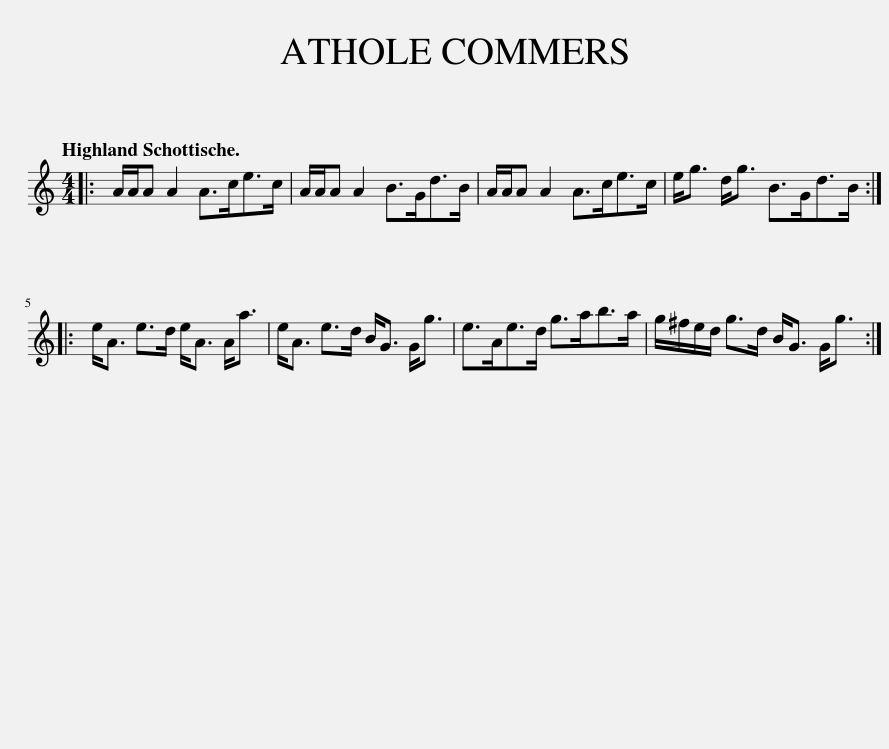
X:1
L:1/8
Q:1/4=120
M:4/4
I:linebreak $
K:C
V:1 treble
V:1
|: A/A/A A2 A>ce>c | A/A/A A2 B>Gd>B | A/A/A A2 A>ce>c | e<g d<g B>Gd>B ::$ e<A e>d e<A A<a | %5
 e<A e>d B<G G<g | e>Ae>d g>ab>a | g/^f/e/d/ g>d B<G G<g :| %8
